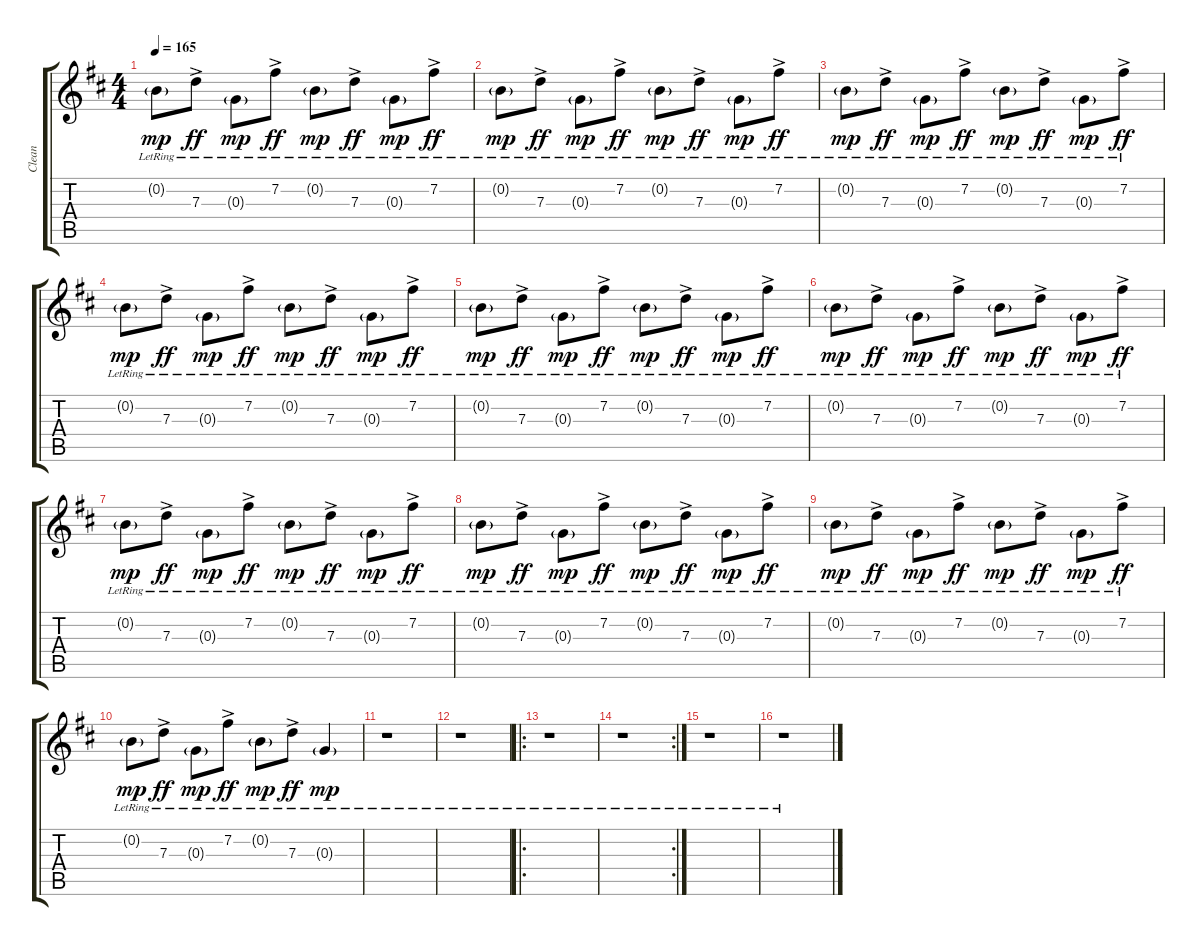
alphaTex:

\track ("Clean" "Clean") {instrument electricguitarclean}
\staff {score tabs}
\tuning (E4 B3 G3 D3 A2 E2) {hide}
\ts (4 4)
\tempo 165
\clef g2
\ks d
0.2{g lr}.8{dy mp} 7.3{ac lr}.8{dy ff} 0.3{g lr}.8{dy mp} 7.2{ac lr}.8{dy ff} 0.2{g lr}.8{dy mp} 7.3{ac lr}.8{dy ff} 0.3{g lr}.8{dy mp} 7.2{ac lr}.8{dy ff} |
0.2{g lr}.8{dy mp} 7.3{ac lr}.8{dy ff} 0.3{g lr}.8{dy mp} 7.2{ac lr}.8{dy ff} 0.2{g lr}.8{dy mp} 7.3{ac lr}.8{dy ff} 0.3{g lr}.8{dy mp} 7.2{ac lr}.8{dy ff} |
0.2{g lr}.8{dy mp} 7.3{ac lr}.8{dy ff} 0.3{g lr}.8{dy mp} 7.2{ac lr}.8{dy ff} 0.2{g lr}.8{dy mp} 7.3{ac lr}.8{dy ff} 0.3{g lr}.8{dy mp} 7.2{ac lr}.8{dy ff} |
0.2{g lr}.8{dy mp} 7.3{ac lr}.8{dy ff} 0.3{g lr}.8{dy mp} 7.2{ac lr}.8{dy ff} 0.2{g lr}.8{dy mp} 7.3{ac lr}.8{dy ff} 0.3{g lr}.8{dy mp} 7.2{ac lr}.8{dy ff} |
0.2{g lr}.8{dy mp} 7.3{ac lr}.8{dy ff} 0.3{g lr}.8{dy mp} 7.2{ac lr}.8{dy ff} 0.2{g lr}.8{dy mp} 7.3{ac lr}.8{dy ff} 0.3{g lr}.8{dy mp} 7.2{ac lr}.8{dy ff} |
0.2{g lr}.8{dy mp} 7.3{ac lr}.8{dy ff} 0.3{g lr}.8{dy mp} 7.2{ac lr}.8{dy ff} 0.2{g lr}.8{dy mp} 7.3{ac lr}.8{dy ff} 0.3{g lr}.8{dy mp} 7.2{ac lr}.8{dy ff} |
0.2{g lr}.8{dy mp} 7.3{ac lr}.8{dy ff} 0.3{g lr}.8{dy mp} 7.2{ac lr}.8{dy ff} 0.2{g lr}.8{dy mp} 7.3{ac lr}.8{dy ff} 0.3{g lr}.8{dy mp} 7.2{ac lr}.8{dy ff} |
0.2{g lr}.8{dy mp} 7.3{ac lr}.8{dy ff} 0.3{g lr}.8{dy mp} 7.2{ac lr}.8{dy ff} 0.2{g lr}.8{dy mp} 7.3{ac lr}.8{dy ff} 0.3{g lr}.8{dy mp} 7.2{ac lr}.8{dy ff} |
0.2{g lr}.8{dy mp} 7.3{ac lr}.8{dy ff} 0.3{g lr}.8{dy mp} 7.2{ac lr}.8{dy ff} 0.2{g lr}.8{dy mp} 7.3{ac lr}.8{dy ff} 0.3{g lr}.8{dy mp} 7.2{ac lr}.8{dy ff} |
0.2{g lr}.8{dy mp} 7.3{ac lr}.8{dy ff} 0.3{g lr}.8{dy mp} 7.2{ac lr}.8{dy ff} 0.2{g lr}.8{dy mp} 7.3{ac lr}.8{dy ff} 0.3{g lr}.4{dy mp} |
r.1 |
r.1 |
\ro
r.1 |
\rc 2
r.1 |
r.1 |
r.1
